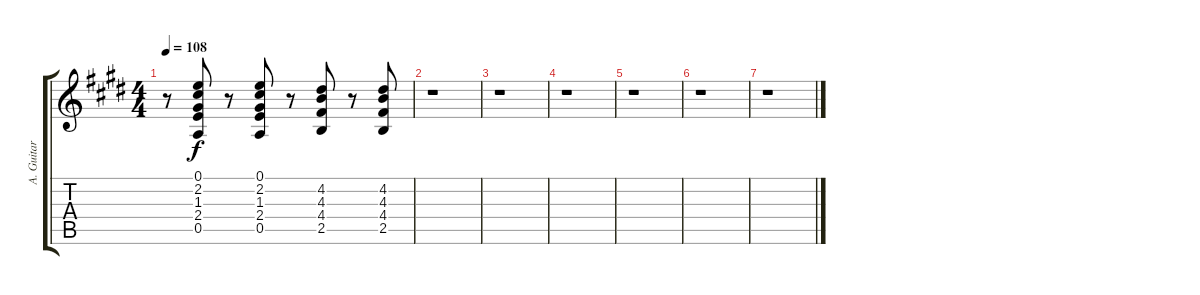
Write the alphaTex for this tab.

\track ("A. Guitar" "A. Guitar") {instrument acousticguitarsteel}
\staff {score tabs}
\tuning (E4 B3 G3 D3 A2 E2) {hide}
\ts (4 4)
\tempo 108
\clef g2
\ks e
r.8{dy f} (0.1 2.2 1.3 2.4 0.5).8 r.8 (0.1 2.2 1.3 2.4 0.5).8 r.8 (4.2 4.3 4.4 2.5).8 r.8 (4.2 4.3 4.4 2.5).8 |
r.1 |
r.1 |
r.1 |
r.1 |
r.1 |
r.1
